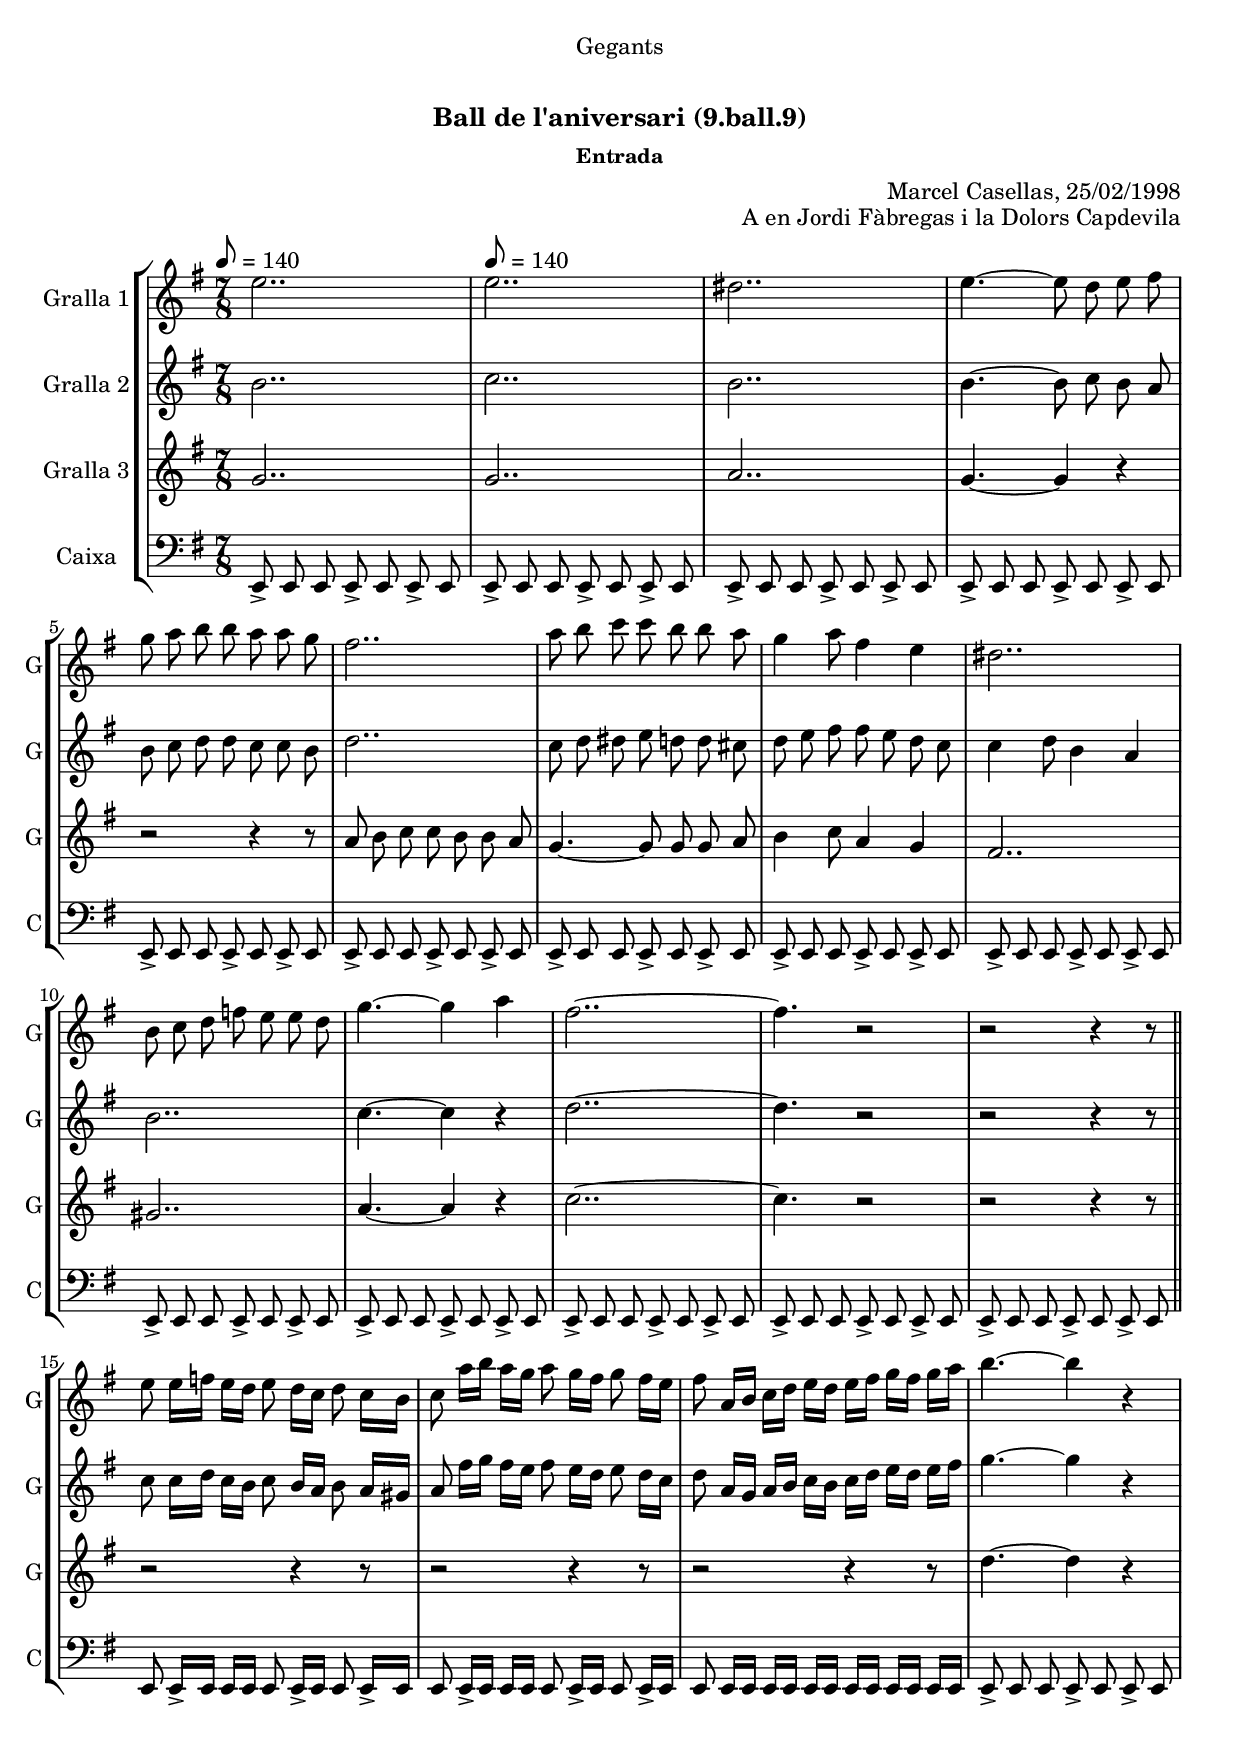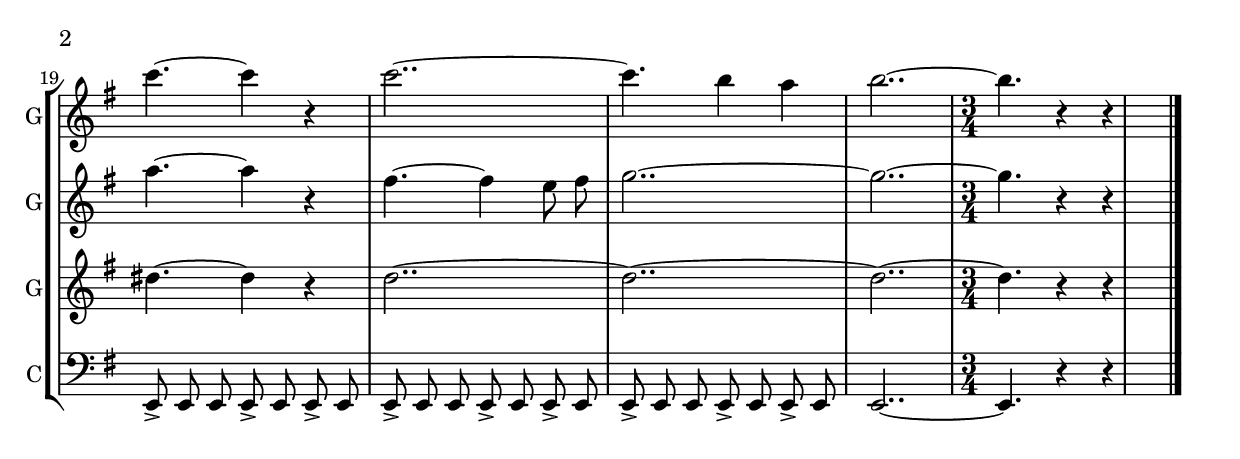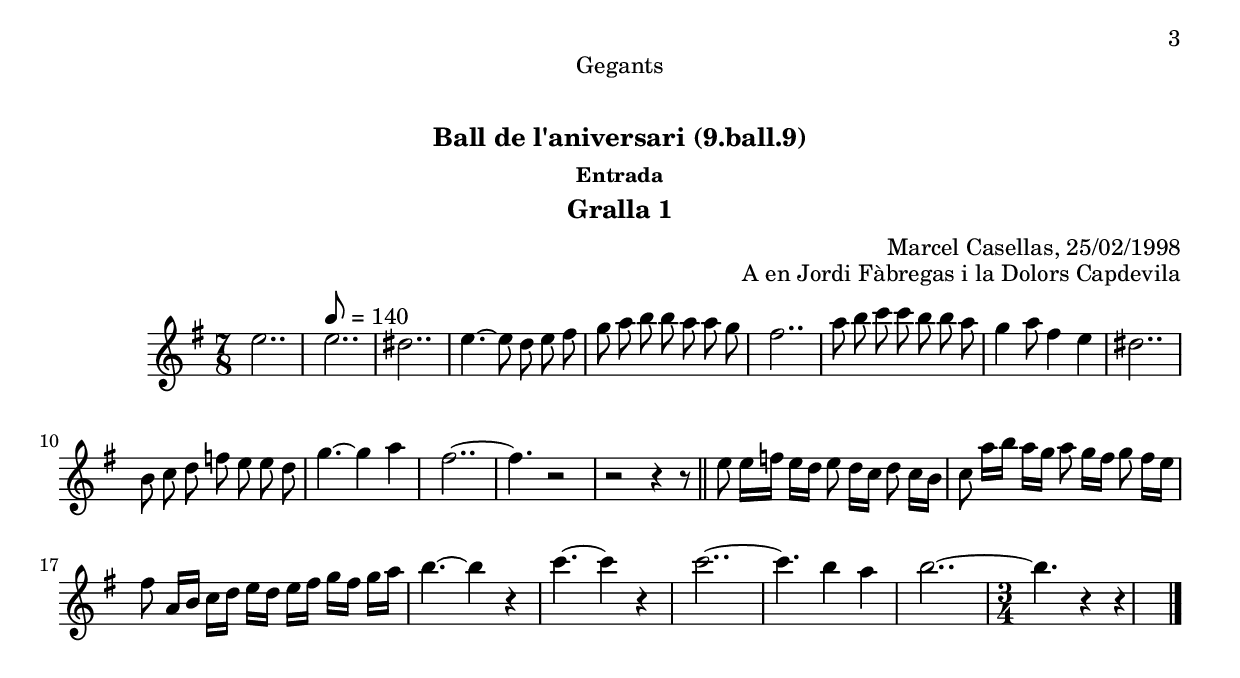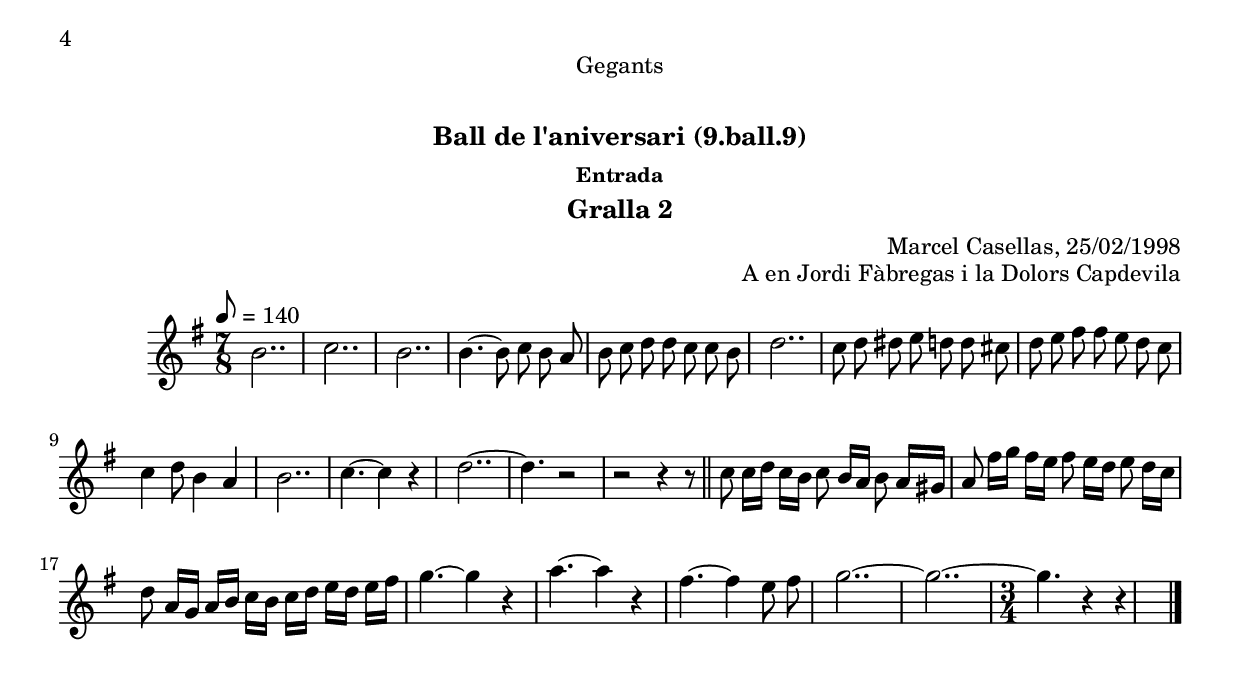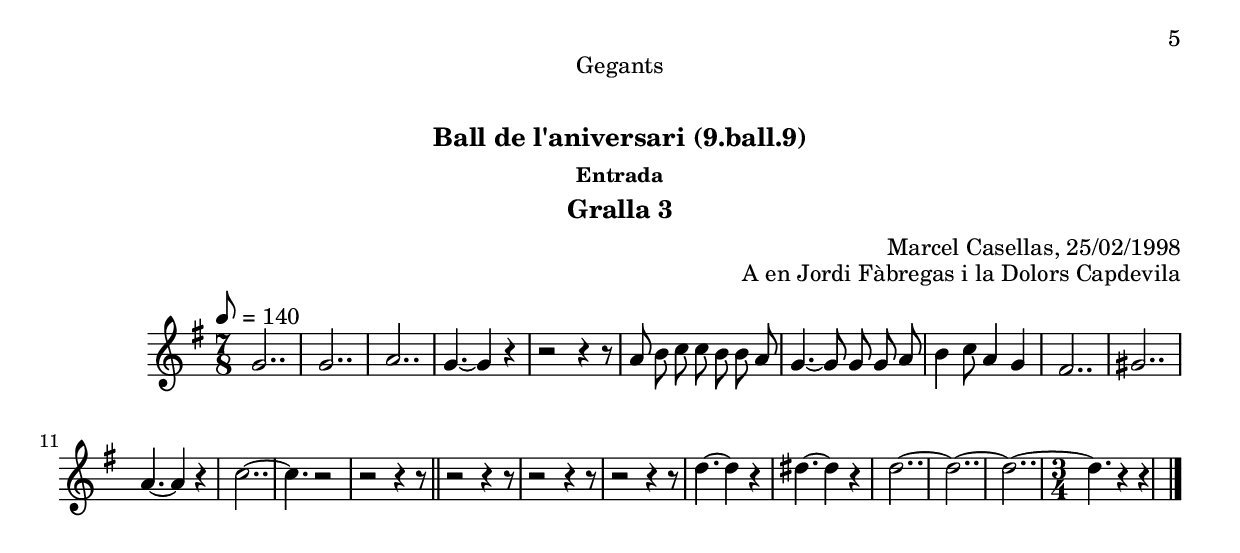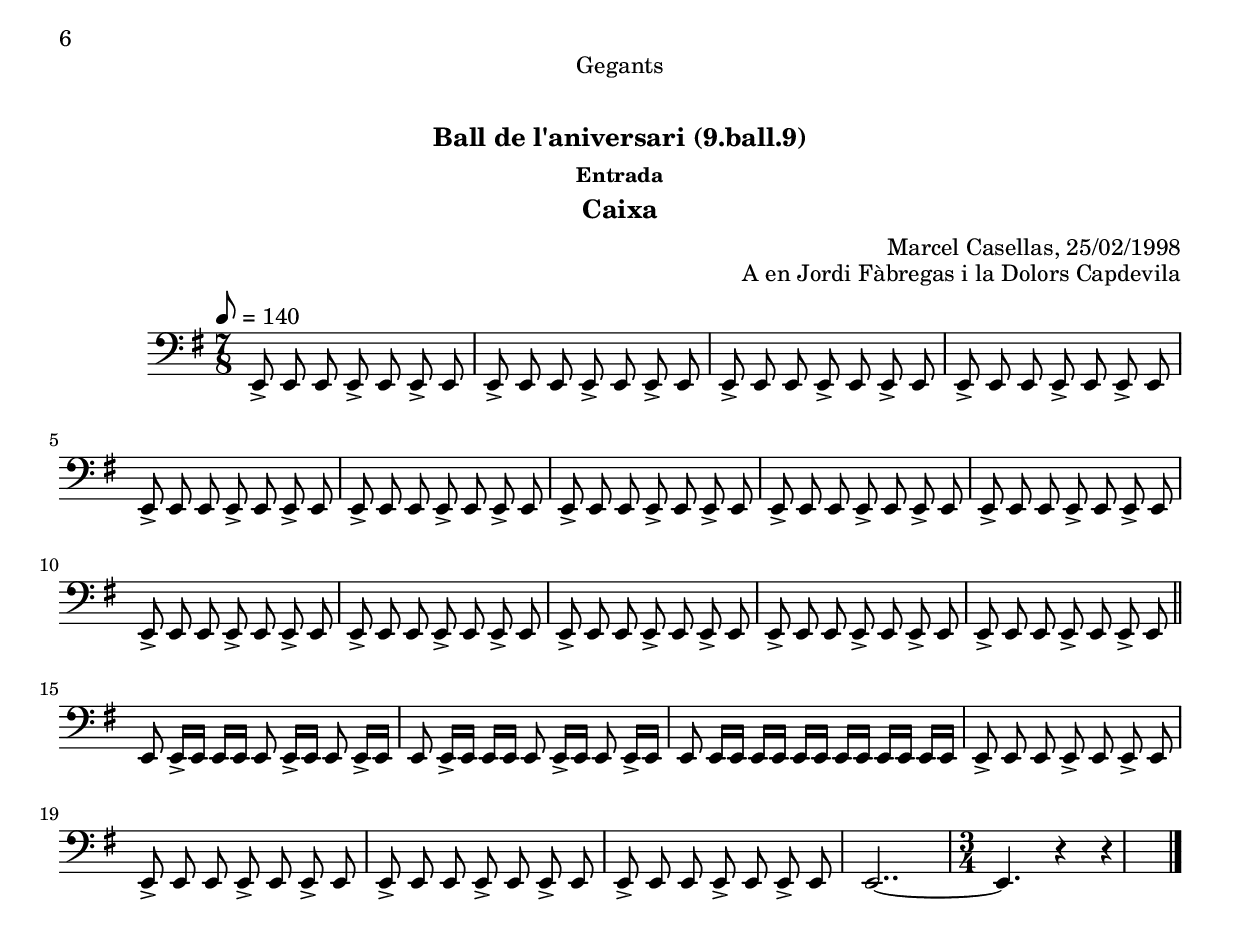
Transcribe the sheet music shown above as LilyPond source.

\version "2.22.1"

\header {
  dedication="Gegants"
  title="      "
  subtitle="Ball de l'aniversari (9.ball.9)"
  subsubtitle="Entrada"
  poet=""
  meter=""
  piece=""
  composer=""
  arranger="Marcel Casellas, 25/02/1998"
  opus="A en Jordi Fàbregas i la Dolors Capdevila"
  instrument=""
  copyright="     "
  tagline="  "
}

liniaroAa =
\relative e''
{
  \clef treble
  \key g \major
  \time 7/8
  e2.. \tempo 8 = 140  |
  e2..  |
  dis2..  |
  e4. ~ e8 d e fis  |
  %05
  g8 a b b a a g  |
  fis2..  |
  a8 b c c b b a  |
  g4 a8 fis4 e  |
  dis2..  |
  %10
  b8 c d f e e d  |
  g4. ~ g4 a  |
  fis2.. ~  |
  fis4. r2  |
  r2 r4 r8  \bar "||"
  %15
  e8 e16 f e d e8 d16 c d8 c16 b  |
  c8 a'16 b a g a8 g16 fis g8 fis16 e  |
  fis8 a,16 b c d e d e fis g fis g a  |
  b4. ~ b4 r  |
  c4. ~ c4 r  |
  %20
  c2.. ~  |
  c4. b4 a  |
  b2.. ~  |
  \time 3/4   b4. r4 r  \bar "|." % troigo!
}

liniaroAb =
\relative b'
{
  \tempo 8 = 140
  \clef treble
  \key g \major
  \time 7/8
  b2..  |
  c2..  |
  b2..  |
  b4. ~ b8 c b a  |
  %05
  b8 c d d c c b  |
  d2..  |
  c8 d dis e d d cis  |
  d8 e fis fis e d c  |
  c4 d8 b4 a  |
  %10
  b2..  |
  c4. ~ c4 r  |
  d2.. ~  |
  d4. r2  |
  r2 r4 r8  \bar "||"
  %15
  c8 c16 d c b c8 b16 a b8 a16 gis  |
  a8 fis'16 g fis e fis8 e16 d e8 d16 c  |
  d8 a16 g a b c b c d e d e fis  |
  g4. ~ g4 r  |
  a4. ~ a4 r  |
  %20
  fis4. ~ fis4 e8 fis  |
  g2.. ~  |
  g2.. ~  |
  \time 3/4   g4. r4 r  \bar "|." % troigo!
}

liniaroAc =
\relative g'
{
  \tempo 8 = 140
  \clef treble
  \key g \major
  \time 7/8
  g2..  |
  g2..  |
  a2..  |
  g4. ~ g4 r  |
  %05
  r2 r4 r8  |
  a8 b c c b b a  |
  g4. ~ g8 g g a  |
  b4 c8 a4 g  |
  fis2..  |
  %10
  gis2..  |
  a4. ~ a4 r  |
  c2.. ~  |
  c4. r2  |
  r2 r4 r8  \bar "||"
  %15
  r2 r4 r8  |
  r2 r4 r8  |
  r2 r4 r8  |
  d4. ~ d4 r  |
  dis4. ~ dis4 r  |
  %20
  d2.. ~  |
  d2.. ~  |
  d2.. ~  |
  \time 3/4   d4. r4 r  \bar "|." % troigo!
}

liniaroAd =
\relative e,
{
  \tempo 8 = 140
  \clef bass
  \key g \major
  \time 7/8
  e8-> e e e-> e e-> e  |
  e8-> e e e-> e e-> e  |
  e8-> e e e-> e e-> e  |
  e8-> e e e-> e e-> e  |
  %05
  e8-> e e e-> e e-> e  |
  e8-> e e e-> e e-> e  |
  e8-> e e e-> e e-> e  |
  e8-> e e e-> e e-> e  |
  e8-> e e e-> e e-> e  |
  %10
  e8-> e e e-> e e-> e  |
  e8-> e e e-> e e-> e  |
  e8-> e e e-> e e-> e  |
  e8-> e e e-> e e-> e  |
  e8-> e e e-> e e-> e  \bar "||"
  %15
  e8 e16-> e e e e8 e16-> e e8 e16-> e  |
  e8 e16-> e e e e8 e16-> e e8 e16-> e  |
  e8 e16 e e e e e e e e e e e  |
  e8-> e e e-> e e-> e  |
  e8-> e e e-> e e-> e  |
  %20
  e8-> e e e-> e e-> e  |
  e8-> e e e-> e e-> e  |
  e2.. ~  |
  \time 3/4   e4. r4 r  \bar "|." % troigo!
}

\bookpart {
  \score {
    \new StaffGroup {
      \override Score.RehearsalMark #'self-alignment-X = #LEFT
      <<
        \new Staff \with {instrumentName = #"Gralla 1" shortInstrumentName = #"G"} \liniaroAa
        \new Staff \with {instrumentName = #"Gralla 2" shortInstrumentName = #"G"} \liniaroAb
        \new Staff \with {instrumentName = #"Gralla 3" shortInstrumentName = #"G"} \liniaroAc
        \new Staff \with {instrumentName = #"Caixa" shortInstrumentName = #"C"} \liniaroAd
      >>
    }
    \layout {}
  }
  \score { \unfoldRepeats
    \new StaffGroup {
      \override Score.RehearsalMark #'self-alignment-X = #LEFT
      <<
        \new Staff \with {instrumentName = #"Gralla 1" shortInstrumentName = #"G"} \liniaroAa
        \new Staff \with {instrumentName = #"Gralla 2" shortInstrumentName = #"G"} \liniaroAb
        \new Staff \with {instrumentName = #"Gralla 3" shortInstrumentName = #"G"} \liniaroAc
        \new Staff \with {instrumentName = #"Caixa" shortInstrumentName = #"C"} \liniaroAd
      >>
    }
    \midi {
      \set Staff.midiInstrument = "oboe"
      \set DrumStaff.midiInstrument = "drums"
    }
  }
}

\bookpart {
  \header {instrument="Gralla 1"}
  \score {
    \new StaffGroup {
      \override Score.RehearsalMark #'self-alignment-X = #LEFT
      <<
        \new Staff \liniaroAa
      >>
    }
    \layout {}
  }
  \score { \unfoldRepeats
    \new StaffGroup {
      \override Score.RehearsalMark #'self-alignment-X = #LEFT
      <<
        \new Staff \liniaroAa
      >>
    }
    \midi {
      \set Staff.midiInstrument = "oboe"
      \set DrumStaff.midiInstrument = "drums"
    }
  }
}

\bookpart {
  \header {instrument="Gralla 2"}
  \score {
    \new StaffGroup {
      \override Score.RehearsalMark #'self-alignment-X = #LEFT
      <<
        \new Staff \liniaroAb
      >>
    }
    \layout {}
  }
  \score { \unfoldRepeats
    \new StaffGroup {
      \override Score.RehearsalMark #'self-alignment-X = #LEFT
      <<
        \new Staff \liniaroAb
      >>
    }
    \midi {
      \set Staff.midiInstrument = "oboe"
      \set DrumStaff.midiInstrument = "drums"
    }
  }
}

\bookpart {
  \header {instrument="Gralla 3"}
  \score {
    \new StaffGroup {
      \override Score.RehearsalMark #'self-alignment-X = #LEFT
      <<
        \new Staff \liniaroAc
      >>
    }
    \layout {}
  }
  \score { \unfoldRepeats
    \new StaffGroup {
      \override Score.RehearsalMark #'self-alignment-X = #LEFT
      <<
        \new Staff \liniaroAc
      >>
    }
    \midi {
      \set Staff.midiInstrument = "oboe"
      \set DrumStaff.midiInstrument = "drums"
    }
  }
}

\bookpart {
  \header {instrument="Caixa"}
  \score {
    \new StaffGroup {
      \override Score.RehearsalMark #'self-alignment-X = #LEFT
      <<
        \new Staff \liniaroAd
      >>
    }
    \layout {}
  }
  \score { \unfoldRepeats
    \new StaffGroup {
      \override Score.RehearsalMark #'self-alignment-X = #LEFT
      <<
        \new Staff \liniaroAd
      >>
    }
    \midi {
      \set Staff.midiInstrument = "oboe"
      \set DrumStaff.midiInstrument = "drums"
    }
  }
}

